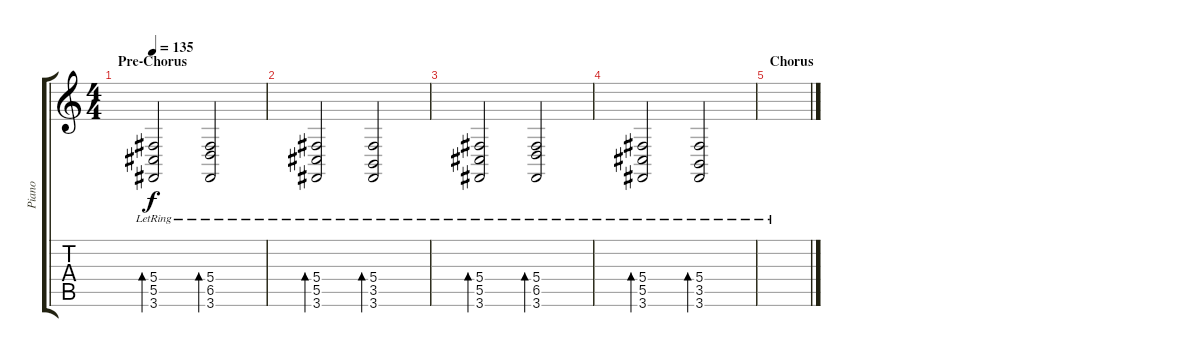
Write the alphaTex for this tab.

\track ("Piano" "Piano") {instrument brightacousticpiano}
\staff {score tabs}
\tuning (Eb4 Bb3 Gb3 Db3 Ab2 Eb2) {hide}
\ts (4 4)
\section ("" "Pre-Chorus")
\tempo 135
\clef g2
\ks c
(5.4{lr} 5.5{lr} 3.6{lr}).2{bd 480 dy f} (5.4{lr} 6.5{lr} 3.6{lr}).2{bd 480} |
(5.4{lr} 5.5{lr} 3.6{lr}).2{bd 480} (5.4{lr} 3.5{lr} 3.6{lr}).2{bd 480} |
(5.4{lr} 5.5{lr} 3.6{lr}).2{bd 480} (5.4{lr} 6.5{lr} 3.6{lr}).2{bd 480} |
(5.4{lr} 5.5{lr} 3.6{lr}).2{bd 480} (5.4{lr} 3.5{lr} 3.6{lr}).2{bd 480} |
\section ("" "Chorus")
